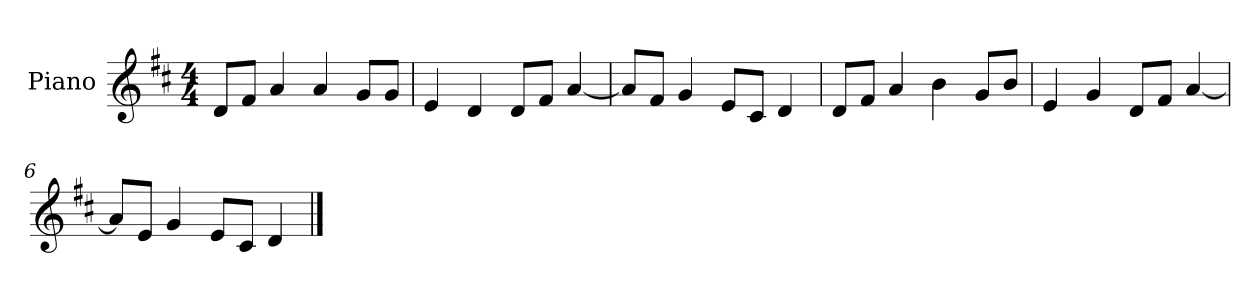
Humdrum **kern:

**kern
*part1
*staff1
*I"Piano
*I'P-no
*clefG2
*k[f#c#]
*M4/4
*MM90
=1
8d/L
8f#/J
4a/
4a/
8g/L
8g/J
=2
4e/
4d/
8d/L
8f#/J
[4a/
=3
8a/L]
8f#/J
4g/
8e/L
8c#/J
4d/
=4
8d/L
8f#/J
4a/
4b\
8g/L
8b/J
=5
4e/
4g/
8d/L
8f#/J
[4a/
=6
8a/L]
8e/J
4g/
8e/L
8c#/J
4d/
==
*-
